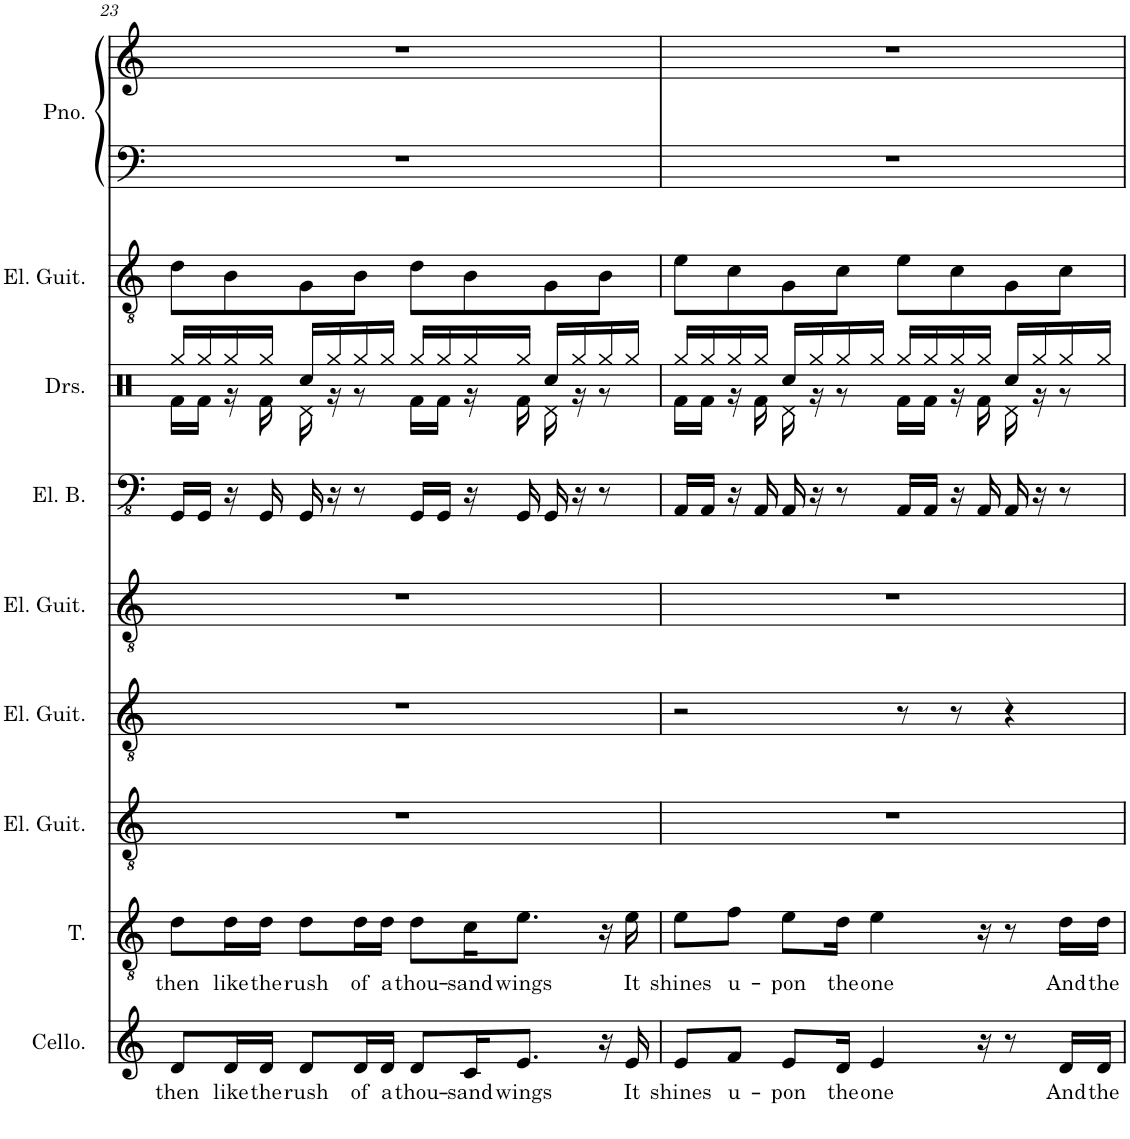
**kern	**text	**kern	**text	**kern	**kern	**kern	**kern	**kern	**kern	**kern	**kern
*part9	*part9	*part8	*part8	*part7	*part6	*part5	*part4	*part3	*part2	*part1	*part1
*staff10	*staff10	*staff9	*staff9	*staff8	*staff7	*staff6	*staff5	*staff4	*staff3	*staff2	*staff1
*I"Cello	*	*I"Tenor	*	*I"Electric Guitar	*I"Electric Guitar	*I"Electric Guitar	*I"Electric Bass	*I"Drumset	*I"Electric Guitar	*I"Piano	*
*I'Cello.	*	*I'T.	*	*I'El. Guit.	*I'El. Guit.	*I'El. Guit.	*I'El. B.	*I'Drs.	*I'El. Guit.	*I'Pno.	*
!!LO:PB:g=z
*clefG2	*	*clefGv2	*	*clefGv2	*clefGv2	*clefGv2	*clefFv4	*clefX	*clefGv2	*clefF4	*clefG2
*k[]	*	*k[]	*	*k[]	*k[]	*k[]	*k[]	*k[]	*k[]	*k[]	*k[]
*M4/4	*	*M4/4	*	*M4/4	*M4/4	*M4/4	*M4/4	*M4/4	*M4/4	*M4/4	*M4/4
=23	=23	=23	=23	=23	=23	=23	=23	=23	=23	=23	=23
!	!LO:LY:b	!	!LO:LY:b	!	!	!	!	!	!	!	!
*	*	*	*	*	*	*	*	*^	*	*	*
8d/L	then	8d\L	then	1r	1r	1r	16GGG/LL	16Rgg/LL	16Rf\LL	8d\L	1r	1r
.	.	.	.	.	.	.	16GGG/JJ	16Rgg/	16Rf\JJ	.	.	.
!	!LO:LY:b	!	!LO:LY:b	!	!	!	!	!	!	!	!	!
16d/L	like	16d\L	like	.	.	.	16r	16Rgg/	16r	8B\	.	.
!	!LO:LY:b	!	!LO:LY:b	!	!	!	!	!	!	!	!	!
16d/JJ	the	16d\JJ	the	.	.	.	16GGG/	16Rgg/JJ	16Rf\	.	.	.
!	!LO:LY:b	!	!LO:LY:b	!	!	!	!	!	!	!	!	!
8d/L	rush	8d\L	rush	.	.	.	16GGG/	16Rcc/LL	16Rd\	8G\	.	.
.	.	.	.	.	.	.	16r	16Rgg/	16r	.	.	.
!	!LO:LY:b	!	!LO:LY:b	!	!	!	!	!	!	!	!	!
16d/L	of	16d\L	of	.	.	.	8r	16Rgg/	8r	8B\J	.	.
!	!LO:LY:b	!	!LO:LY:b	!	!	!	!	!	!	!	!	!
16d/JJ	a	16d\JJ	a	.	.	.	.	16Rgg/JJ	.	.	.	.
!	!LO:LY:b	!	!LO:LY:b	!	!	!	!	!	!	!	!	!
8d/L	thou-	8d\L	thou-	.	.	.	16GGG/LL	16Rgg/LL	16Rf\LL	8d\L	.	.
.	.	.	.	.	.	.	16GGG/JJ	16Rgg/	16Rf\JJ	.	.	.
!	!LO:LY:b	!	!LO:LY:b	!	!	!	!	!	!	!	!	!
16c/K	-sand	16c\K	-sand	.	.	.	16r	16Rgg/	16r	8B\	.	.
!	!LO:LY:b	!	!LO:LY:b	!	!	!	!	!	!	!	!	!
8.e/J	wings	8.e\J	wings	.	.	.	16GGG/	16Rgg/JJ	16Rf\	.	.	.
.	.	.	.	.	.	.	16GGG/	16Rcc/LL	16Rd\	8G\	.	.
.	.	.	.	.	.	.	16r	16Rgg/	16r	.	.	.
16r	.	16r	.	.	.	.	8r	16Rgg/	8r	8B\J	.	.
!	!LO:LY:b	!	!LO:LY:b	!	!	!	!	!	!	!	!	!
16e/	It	16e\	It	.	.	.	.	16Rgg/JJ	.	.	.	.
=24	=24	=24	=24	=24	=24	=24	=24	=24	=24	=24	=24	=24
!	!LO:LY:b	!	!LO:LY:b	!	!	!	!	!	!	!	!	!
8e/L	shines	8e\L	shines	1r	2r	1r	16AAA/LL	16Rgg/LL	16Rf\LL	8e\L	1r	1r
.	.	.	.	.	.	.	16AAA/JJ	16Rgg/	16Rf\JJ	.	.	.
!	!LO:LY:b	!	!LO:LY:b	!	!	!	!	!	!	!	!	!
8f/J	u-	8f\J	u-	.	.	.	16r	16Rgg/	16r	8c\	.	.
.	.	.	.	.	.	.	16AAA/	16Rgg/JJ	16Rf\	.	.	.
!	!LO:LY:b	!	!LO:LY:b	!	!	!	!	!	!	!	!	!
8e/L	-pon	8e\L	-pon	.	.	.	16AAA/	16Rcc/LL	16Rd\	8G\	.	.
.	.	.	.	.	.	.	16r	16Rgg/	16r	.	.	.
!	!LO:LY:b	!	!LO:LY:b	!	!	!	!	!	!	!	!	!
16d/Jk	the	16d\Jk	the	.	.	.	8r	16Rgg/	8r	8c\J	.	.
!	!LO:LY:b	!	!LO:LY:b	!	!	!	!	!	!	!	!	!
4e/	one	4e\	one	.	.	.	.	16Rgg/JJ	.	.	.	.
.	.	.	.	.	8r	.	16AAA/LL	16Rgg/LL	16Rf\LL	8e\L	.	.
.	.	.	.	.	.	.	16AAA/JJ	16Rgg/	16Rf\JJ	.	.	.
.	.	.	.	.	8r	.	16r	16Rgg/	16r	8c\	.	.
16r	.	16r	.	.	.	.	16AAA/	16Rgg/JJ	16Rf\	.	.	.
8r	.	8r	.	.	4r	.	16AAA/	16Rcc/LL	16Rd\	8G\	.	.
.	.	.	.	.	.	.	16r	16Rgg/	16r	.	.	.
!	!LO:LY:b	!	!LO:LY:b	!	!	!	!	!	!	!	!	!
16d/LL	And	16d\LL	And	.	.	.	8r	16Rgg/	8r	8c\J	.	.
!	!LO:LY:b	!	!LO:LY:b	!	!	!	!	!	!	!	!	!
16d/JJ	the	16d\JJ	the	.	.	.	.	16Rgg/JJ	.	.	.	.
*	*	*	*	*	*	*	*	*v	*v	*	*	*
=	=	=	=	=	=	=	=	=	=	=	=
*-	*-	*-	*-	*-	*-	*-	*-	*-	*-	*-	*-
